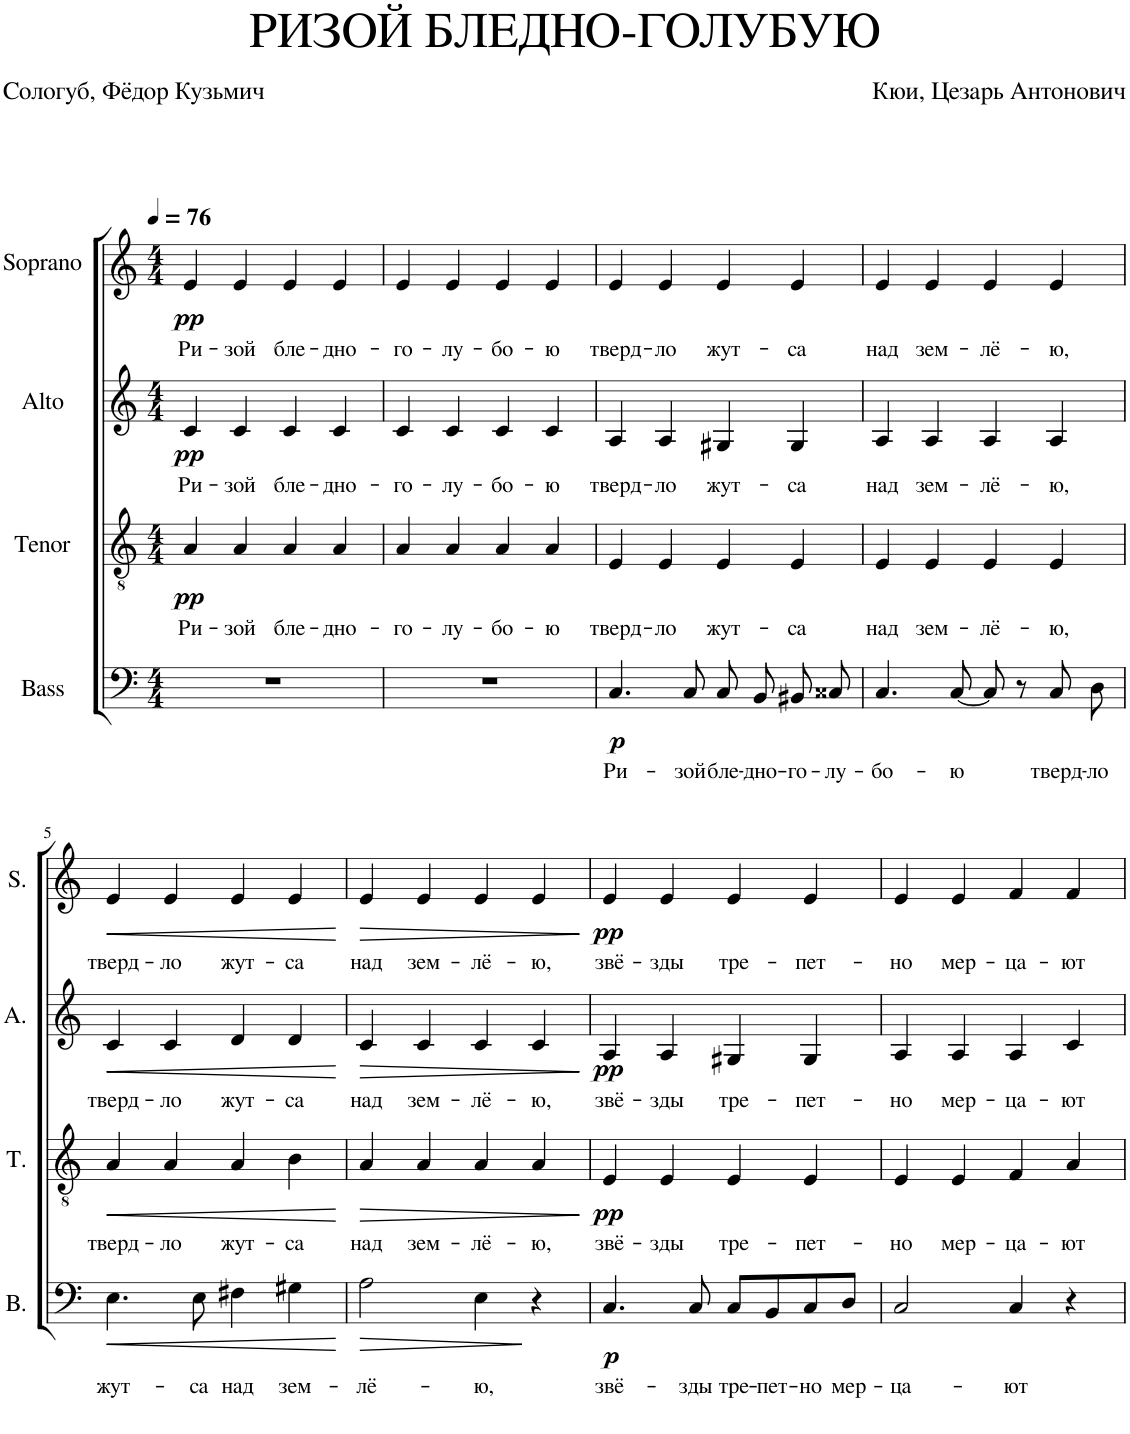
**kern	**text	**dynam	**kern	**text	**dynam	**kern	**text	**dynam	**kern	**text	**dynam
*part4	*part4	*part4	*part3	*part3	*part3	*part2	*part2	*part2	*part1	*part1	*part1
*staff4	*staff4	*staff4	*staff3	*staff3	*staff3	*staff2	*staff2	*staff2	*staff1	*staff1	*staff1
*I"Bass	*	*	*I"Tenor	*	*	*I"Alto	*	*	*I"Soprano	*	*
*I'B.	*	*	*I'T.	*	*	*I'A.	*	*	*I'S.	*	*
*clefF4	*	*	*clefGv2	*	*	*clefG2	*	*	*clefG2	*	*
*k[]	*	*	*k[]	*	*	*k[]	*	*	*k[]	*	*
*M4/4	*	*	*M4/4	*	*	*M4/4	*	*	*M4/4	*	*
*MM76	*	*	*MM76	*	*	*MM76	*	*	*MM76	*	*
=1	=1	=1	=1	=1	=1	=1	=1	=1	=1	=1	=1
!	!	!	!	!LO:LY:b	!LO:DY:b	!	!LO:LY:b	!LO:DY:b	!	!LO:LY:b	!LO:DY:b
1r	.	.	4A/	Ри-	pp	4c/	Ри-	pp	4e/	Ри-	pp
!	!	!	!	!LO:LY:b	!	!	!LO:LY:b	!	!	!LO:LY:b	!
.	.	.	4A/	-зой	.	4c/	-зой	.	4e/	-зой	.
!	!	!	!	!LO:LY:b	!	!	!LO:LY:b	!	!	!LO:LY:b	!
.	.	.	4A/	бле-	.	4c/	бле-	.	4e/	бле-	.
!	!	!	!	!LO:LY:b	!	!	!LO:LY:b	!	!	!LO:LY:b	!
.	.	.	4A/	-дно-	.	4c/	-дно-	.	4e/	-дно-	.
=2	=2	=2	=2	=2	=2	=2	=2	=2	=2	=2	=2
!	!	!	!	!LO:LY:b	!	!	!LO:LY:b	!	!	!LO:LY:b	!
1r	.	.	4A/	-го-	.	4c/	-го-	.	4e/	-го-	.
!	!	!	!	!LO:LY:b	!	!	!LO:LY:b	!	!	!LO:LY:b	!
.	.	.	4A/	-лу-	.	4c/	-лу-	.	4e/	-лу-	.
!	!	!	!	!LO:LY:b	!	!	!LO:LY:b	!	!	!LO:LY:b	!
.	.	.	4A/	-бо-	.	4c/	-бо-	.	4e/	-бо-	.
!	!	!	!	!LO:LY:b	!	!	!LO:LY:b	!	!	!LO:LY:b	!
.	.	.	4A/	-ю	.	4c/	-ю	.	4e/	-ю	.
=3	=3	=3	=3	=3	=3	=3	=3	=3	=3	=3	=3
!	!LO:LY:b	!LO:DY:b	!	!LO:LY:b	!	!	!LO:LY:b	!	!	!LO:LY:b	!
4.C/	Ри-	p	4E/	тверд-	.	4A/	тверд-	.	4e/	тверд-	.
!	!	!	!	!LO:LY:b	!	!	!LO:LY:b	!	!	!LO:LY:b	!
.	.	.	4E/	-ло	.	4A/	-ло	.	4e/	-ло	.
!	!LO:LY:b	!	!	!	!	!	!	!	!	!	!
8C/	-зой	.	.	.	.	.	.	.	.	.	.
!	!LO:LY:b	!	!	!LO:LY:b	!	!	!LO:LY:b	!	!	!LO:LY:b	!
8C/	бле-	.	4E/	жут-	.	4G#X/	жут-	.	4e/	жут-	.
!	!LO:LY:b	!	!	!	!	!	!	!	!	!	!
8BB/	-дно-	.	.	.	.	.	.	.	.	.	.
!	!LO:LY:b	!	!	!LO:LY:b	!	!	!LO:LY:b	!	!	!LO:LY:b	!
8BB#X/	-го-	.	4E/	-са	.	4G#/	-са	.	4e/	-са	.
!	!LO:LY:b	!	!	!	!	!	!	!	!	!	!
8C##X/	-лу-	.	.	.	.	.	.	.	.	.	.
=4	=4	=4	=4	=4	=4	=4	=4	=4	=4	=4	=4
!	!LO:LY:b	!	!	!LO:LY:b	!	!	!LO:LY:b	!	!	!LO:LY:b	!
4.C/	-бо-	.	4E/	над	.	4A/	над	.	4e/	над	.
!	!	!	!	!LO:LY:b	!	!	!LO:LY:b	!	!	!LO:LY:b	!
.	.	.	4E/	зем-	.	4A/	зем-	.	4e/	зем-	.
!	!LO:LY:b	!	!	!	!	!	!	!	!	!	!
[8C/	-ю	.	.	.	.	.	.	.	.	.	.
!	!	!	!	!LO:LY:b	!	!	!LO:LY:b	!	!	!LO:LY:b	!
8C/]	.	.	4E/	-лё-	.	4A/	-лё-	.	4e/	-лё-	.
8r	.	.	.	.	.	.	.	.	.	.	.
!	!LO:LY:b	!	!	!LO:LY:b	!	!	!LO:LY:b	!	!	!LO:LY:b	!
8C/	тверд-	.	4E/	-ю,	.	4A/	-ю,	.	4e/	-ю,	.
!	!LO:LY:b	!	!	!	!	!	!	!	!	!	!
8D\	-ло	.	.	.	.	.	.	.	.	.	.
!!LO:LB:g=z
=5	=5	=5	=5	=5	=5	=5	=5	=5	=5	=5	=5
*k[]	*	*	*k[]	*	*	*k[]	*	*	*k[]	*	*
!	!LO:LY:b	!LO:HP:b	!	!LO:LY:b	!LO:HP:b	!	!LO:LY:b	!LO:HP:b	!	!LO:LY:b	!LO:HP:b
4.E\	жут-	<	4A/	тверд-	<	4c/	тверд-	<	4e/	тверд-	<
!	!	!	!	!LO:LY:b	!	!	!LO:LY:b	!	!	!LO:LY:b	!
.	.	.	4A/	-ло	.	4c/	-ло	.	4e/	-ло	.
!	!LO:LY:b	!	!	!	!	!	!	!	!	!	!
8E\	-са	.	.	.	.	.	.	.	.	.	.
!	!LO:LY:b	!	!	!LO:LY:b	!	!	!LO:LY:b	!	!	!LO:LY:b	!
4F#X\	над	.	4A/	жут-	.	4d/	жут-	.	4e/	жут-	.
!	!LO:LY:b	!	!	!LO:LY:b	!	!	!LO:LY:b	!	!	!LO:LY:b	!
4G#X\	зем-	.	4B\	-са	.	4d/	-са	.	4e/	-са	.
.	.	[	.	.	[	.	.	[	.	.	[
=6	=6	=6	=6	=6	=6	=6	=6	=6	=6	=6	=6
!	!LO:LY:b	!LO:HP:b	!	!LO:LY:b	!LO:HP:b	!	!LO:LY:b	!LO:HP:b	!	!LO:LY:b	!LO:HP:b
2A\	-лё-	>	4A/	над	>	4c/	над	>	4e/	над	>
!	!	!	!	!LO:LY:b	!	!	!LO:LY:b	!	!	!LO:LY:b	!
.	.	.	4A/	зем-	.	4c/	зем-	.	4e/	зем-	.
!	!LO:LY:b	!	!	!LO:LY:b	!	!	!LO:LY:b	!	!	!LO:LY:b	!
4E\	-ю,	.	4A/	-лё-	.	4c/	-лё-	.	4e/	-лё-	.
!	!	!	!	!LO:LY:b	!	!	!LO:LY:b	!	!	!LO:LY:b	!
4r	.	]	4A/	-ю,	.	4c/	-ю,	.	4e/	-ю,	.
.	.	.	.	.	]	.	.	]	.	.	]
=7	=7	=7	=7	=7	=7	=7	=7	=7	=7	=7	=7
!	!LO:LY:b	!LO:DY:b	!	!LO:LY:b	!LO:DY:b	!	!LO:LY:b	!LO:DY:b	!	!LO:LY:b	!LO:DY:b
4.C/	звё-	p	4E/	звё-	pp	4A/	звё-	pp	4e/	звё-	pp
!	!	!	!	!LO:LY:b	!	!	!LO:LY:b	!	!	!LO:LY:b	!
.	.	.	4E/	-зды	.	4A/	-зды	.	4e/	-зды	.
!	!LO:LY:b	!	!	!	!	!	!	!	!	!	!
8C/	-зды	.	.	.	.	.	.	.	.	.	.
!	!LO:LY:b	!	!	!LO:LY:b	!	!	!LO:LY:b	!	!	!LO:LY:b	!
8C/L	тре-	.	4E/	тре-	.	4G#X/	тре-	.	4e/	тре-	.
!	!LO:LY:b	!	!	!	!	!	!	!	!	!	!
8BB/	-пет-	.	.	.	.	.	.	.	.	.	.
!	!LO:LY:b	!	!	!LO:LY:b	!	!	!LO:LY:b	!	!	!LO:LY:b	!
8C/	-но	.	4E/	-пет-	.	4G#/	-пет-	.	4e/	-пет-	.
!	!LO:LY:b	!	!	!	!	!	!	!	!	!	!
8D/J	мер-	.	.	.	.	.	.	.	.	.	.
=8	=8	=8	=8	=8	=8	=8	=8	=8	=8	=8	=8
!	!LO:LY:b	!	!	!LO:LY:b	!	!	!LO:LY:b	!	!	!LO:LY:b	!
2C/	-ца-	.	4E/	-но	.	4A/	-но	.	4e/	-но	.
!	!	!	!	!LO:LY:b	!	!	!LO:LY:b	!	!	!LO:LY:b	!
.	.	.	4E/	мер-	.	4A/	мер-	.	4e/	мер-	.
!	!LO:LY:b	!	!	!LO:LY:b	!	!	!LO:LY:b	!	!	!LO:LY:b	!
4C/	-ют	.	4F/	-ца-	.	4A/	-ца-	.	4f/	-ца-	.
!	!	!	!	!LO:LY:b	!	!	!LO:LY:b	!	!	!LO:LY:b	!
4r	.	.	4A/	-ют	.	4c/	-ют	.	4f/	-ют	.
=	=	=	=	=	=	=	=	=	=	=	=
*-	*-	*-	*-	*-	*-	*-	*-	*-	*-	*-	*-
